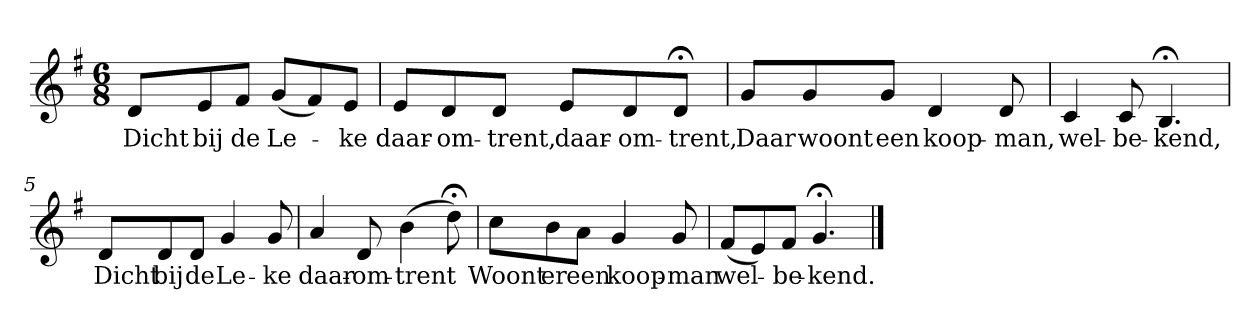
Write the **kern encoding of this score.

**kern	**text
*part1	*part1
*staff1	*staff1
*k[f#]	*
*G:	*
*M6/8	*
*MM120	*
=1	=1
8dL	Dicht
8e	bij
8f#J	de
(8gL	Le-
8f#)	.
8eJ	-ke
=2	=2
8eL	daar-
8d	-om-
8dJ	-trent,
8eL	daar-
8d	-om-
8d;<J	-trent,
=3	=3
8gL	Daar
8g	woont
8gJ	een
4d	koop-
8d	-man,
=4	=4
4c	wel-
8c	-be-
4.B;<	-kend,
=5	=5
8dL	Dicht
8d	bij
8dJ	de
4g	Le-
8g	-ke
=6	=6
4a	daar-
8d	-om-
(4b	-trent
8dd;<)	.
=7	=7
8ccL	Woont
8b	er
8aJ	een
4g	koop-
8g	-man
=8	=8
(8f#L	wel-
8e)	.
8f#J	-be-
4.g;<	-kend.
==	==
*-	*-
